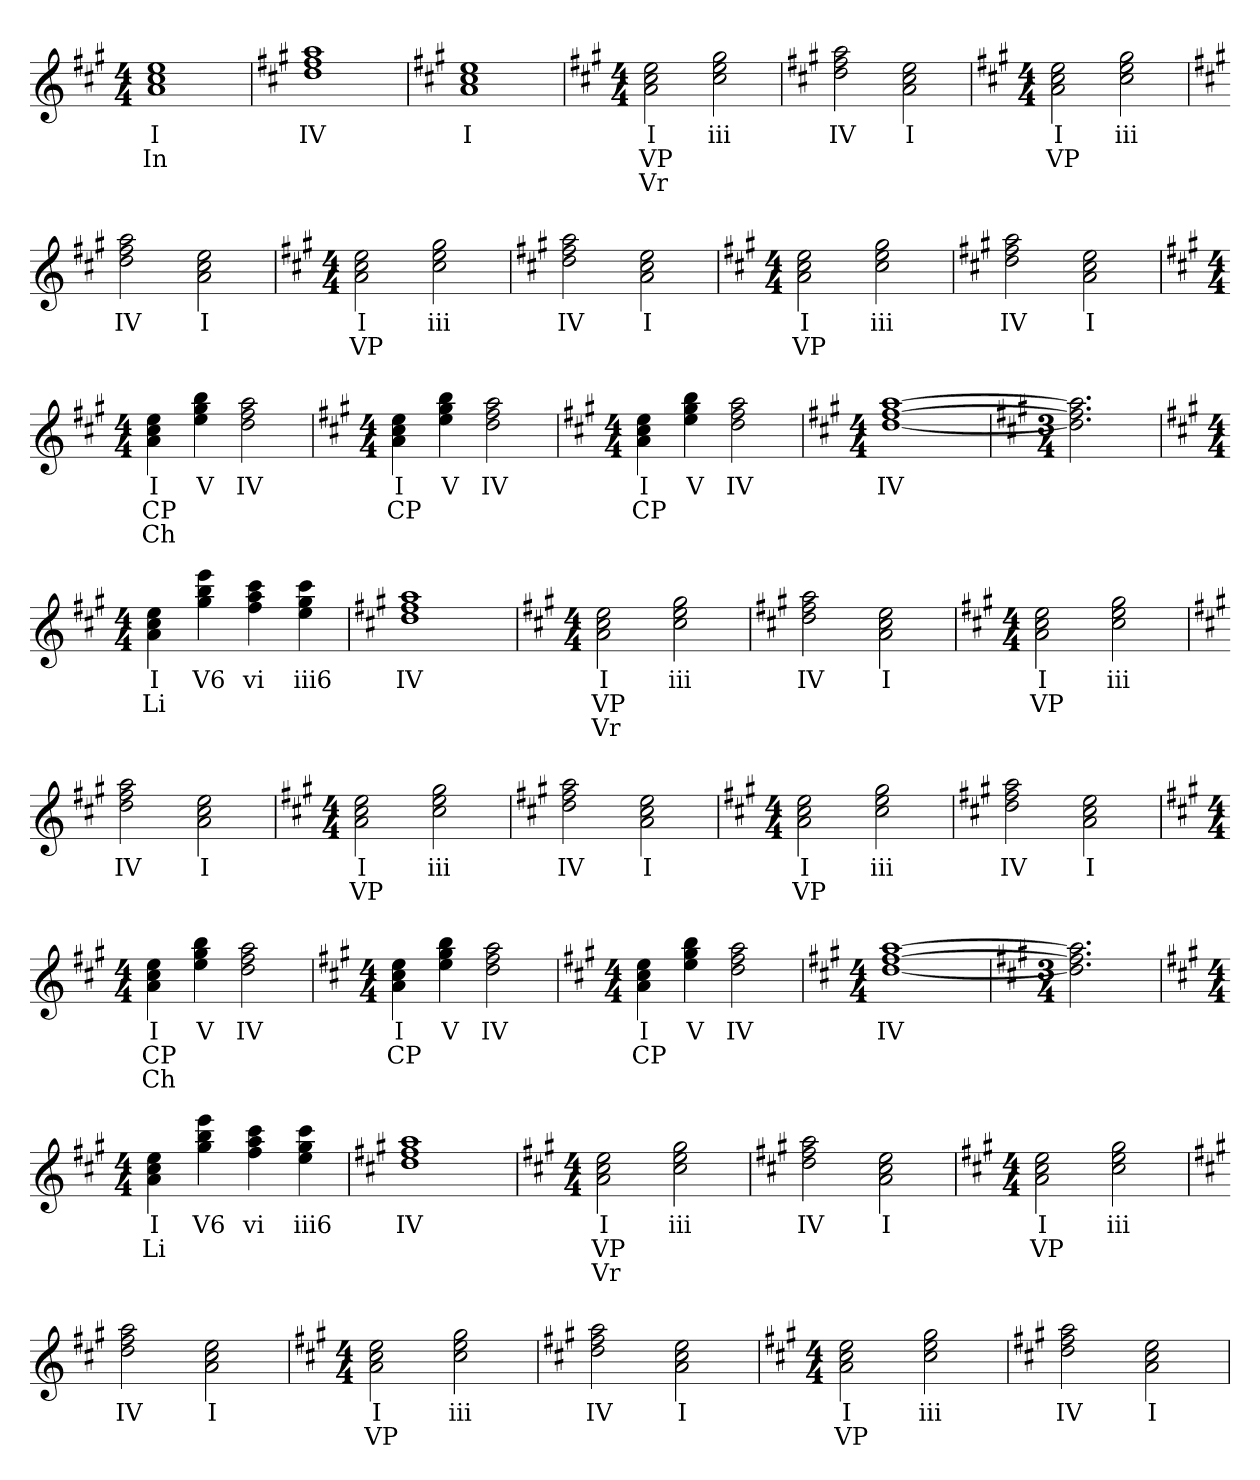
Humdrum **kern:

**kern	**text	**text	**text
*part1	*part1	*part1	*part1
*staff1	*staff1	*staff1	*staff1
*k[f#c#g#]	*	*	*
*A:	*	*	*
*M4/4	*	*	*
=	=	=	=
1a 1cc# 1ee	I	In	.
=	=	=	=
*k[f#c#g#]	*	*	*
*A:	*	*	*
1dd 1ff# 1aa	IV	.	.
=	=	=	=
*k[f#c#g#]	*	*	*
*A:	*	*	*
1a 1cc# 1ee	I	.	.
=	=	=	=
*k[f#c#g#]	*	*	*
*A:	*	*	*
*M4/4	*	*	*
2a 2cc# 2ee	I	VP	Vr
2cc# 2ee 2gg#	iii	.	.
=	=	=	=
*k[f#c#g#]	*	*	*
*A:	*	*	*
2dd 2ff# 2aa	IV	.	.
2a 2cc# 2ee	I	.	.
=	=	=	=
*k[f#c#g#]	*	*	*
*A:	*	*	*
*M4/4	*	*	*
2a 2cc# 2ee	I	VP	.
2cc# 2ee 2gg#	iii	.	.
=	=	=	=
*k[f#c#g#]	*	*	*
*A:	*	*	*
2dd 2ff# 2aa	IV	.	.
2a 2cc# 2ee	I	.	.
=	=	=	=
*k[f#c#g#]	*	*	*
*A:	*	*	*
*M4/4	*	*	*
2a 2cc# 2ee	I	VP	.
2cc# 2ee 2gg#	iii	.	.
=	=	=	=
*k[f#c#g#]	*	*	*
*A:	*	*	*
2dd 2ff# 2aa	IV	.	.
2a 2cc# 2ee	I	.	.
=	=	=	=
*k[f#c#g#]	*	*	*
*A:	*	*	*
*M4/4	*	*	*
2a 2cc# 2ee	I	VP	.
2cc# 2ee 2gg#	iii	.	.
=	=	=	=
*k[f#c#g#]	*	*	*
*A:	*	*	*
2dd 2ff# 2aa	IV	.	.
2a 2cc# 2ee	I	.	.
=	=	=	=
*k[f#c#g#]	*	*	*
*A:	*	*	*
*M4/4	*	*	*
4a 4cc# 4ee	I	CP	Ch
4ee 4gg# 4bb	V	.	.
2dd 2ff# 2aa	IV	.	.
=	=	=	=
*k[f#c#g#]	*	*	*
*A:	*	*	*
*M4/4	*	*	*
4a 4cc# 4ee	I	CP	.
4ee 4gg# 4bb	V	.	.
2dd 2ff# 2aa	IV	.	.
=	=	=	=
*k[f#c#g#]	*	*	*
*A:	*	*	*
*M4/4	*	*	*
4a 4cc# 4ee	I	CP	.
4ee 4gg# 4bb	V	.	.
2dd 2ff# 2aa	IV	.	.
=	=	=	=
*k[f#c#g#]	*	*	*
*A:	*	*	*
*M4/4	*	*	*
[1dd [1ff# [1aa	IV	.	.
=	=	=	=
*k[f#c#g#]	*	*	*
*A:	*	*	*
*M3/4	*	*	*
2.dd] 2.ff#] 2.aa]	.	.	.
=	=	=	=
*k[f#c#g#]	*	*	*
*A:	*	*	*
*M4/4	*	*	*
4a 4cc# 4ee	I	Li	.
4gg# 4bb 4eee	V6	.	.
4ff# 4aa 4ccc#	vi	.	.
4ee 4gg# 4ccc#	iii6	.	.
=	=	=	=
*k[f#c#g#]	*	*	*
*A:	*	*	*
1dd 1ff# 1aa	IV	.	.
=	=	=	=
*k[f#c#g#]	*	*	*
*A:	*	*	*
*M4/4	*	*	*
2a 2cc# 2ee	I	VP	Vr
2cc# 2ee 2gg#	iii	.	.
=	=	=	=
*k[f#c#g#]	*	*	*
*A:	*	*	*
2dd 2ff# 2aa	IV	.	.
2a 2cc# 2ee	I	.	.
=	=	=	=
*k[f#c#g#]	*	*	*
*A:	*	*	*
*M4/4	*	*	*
2a 2cc# 2ee	I	VP	.
2cc# 2ee 2gg#	iii	.	.
=	=	=	=
*k[f#c#g#]	*	*	*
*A:	*	*	*
2dd 2ff# 2aa	IV	.	.
2a 2cc# 2ee	I	.	.
=	=	=	=
*k[f#c#g#]	*	*	*
*A:	*	*	*
*M4/4	*	*	*
2a 2cc# 2ee	I	VP	.
2cc# 2ee 2gg#	iii	.	.
=	=	=	=
*k[f#c#g#]	*	*	*
*A:	*	*	*
2dd 2ff# 2aa	IV	.	.
2a 2cc# 2ee	I	.	.
=	=	=	=
*k[f#c#g#]	*	*	*
*A:	*	*	*
*M4/4	*	*	*
2a 2cc# 2ee	I	VP	.
2cc# 2ee 2gg#	iii	.	.
=	=	=	=
*k[f#c#g#]	*	*	*
*A:	*	*	*
2dd 2ff# 2aa	IV	.	.
2a 2cc# 2ee	I	.	.
=	=	=	=
*k[f#c#g#]	*	*	*
*A:	*	*	*
*M4/4	*	*	*
4a 4cc# 4ee	I	CP	Ch
4ee 4gg# 4bb	V	.	.
2dd 2ff# 2aa	IV	.	.
=	=	=	=
*k[f#c#g#]	*	*	*
*A:	*	*	*
*M4/4	*	*	*
4a 4cc# 4ee	I	CP	.
4ee 4gg# 4bb	V	.	.
2dd 2ff# 2aa	IV	.	.
=	=	=	=
*k[f#c#g#]	*	*	*
*A:	*	*	*
*M4/4	*	*	*
4a 4cc# 4ee	I	CP	.
4ee 4gg# 4bb	V	.	.
2dd 2ff# 2aa	IV	.	.
=	=	=	=
*k[f#c#g#]	*	*	*
*A:	*	*	*
*M4/4	*	*	*
[1dd [1ff# [1aa	IV	.	.
=	=	=	=
*k[f#c#g#]	*	*	*
*A:	*	*	*
*M3/4	*	*	*
2.dd] 2.ff#] 2.aa]	.	.	.
=	=	=	=
*k[f#c#g#]	*	*	*
*A:	*	*	*
*M4/4	*	*	*
4a 4cc# 4ee	I	Li	.
4gg# 4bb 4eee	V6	.	.
4ff# 4aa 4ccc#	vi	.	.
4ee 4gg# 4ccc#	iii6	.	.
=	=	=	=
*k[f#c#g#]	*	*	*
*A:	*	*	*
1dd 1ff# 1aa	IV	.	.
=	=	=	=
*k[f#c#g#]	*	*	*
*A:	*	*	*
*M4/4	*	*	*
2a 2cc# 2ee	I	VP	Vr
2cc# 2ee 2gg#	iii	.	.
=	=	=	=
*k[f#c#g#]	*	*	*
*A:	*	*	*
2dd 2ff# 2aa	IV	.	.
2a 2cc# 2ee	I	.	.
=	=	=	=
*k[f#c#g#]	*	*	*
*A:	*	*	*
*M4/4	*	*	*
2a 2cc# 2ee	I	VP	.
2cc# 2ee 2gg#	iii	.	.
=	=	=	=
*k[f#c#g#]	*	*	*
*A:	*	*	*
2dd 2ff# 2aa	IV	.	.
2a 2cc# 2ee	I	.	.
=	=	=	=
*k[f#c#g#]	*	*	*
*A:	*	*	*
*M4/4	*	*	*
2a 2cc# 2ee	I	VP	.
2cc# 2ee 2gg#	iii	.	.
=	=	=	=
*k[f#c#g#]	*	*	*
*A:	*	*	*
2dd 2ff# 2aa	IV	.	.
2a 2cc# 2ee	I	.	.
=	=	=	=
*k[f#c#g#]	*	*	*
*A:	*	*	*
*M4/4	*	*	*
2a 2cc# 2ee	I	VP	.
2cc# 2ee 2gg#	iii	.	.
=	=	=	=
*k[f#c#g#]	*	*	*
*A:	*	*	*
2dd 2ff# 2aa	IV	.	.
2a 2cc# 2ee	I	.	.
=	=	=	=
*-	*-	*-	*-
